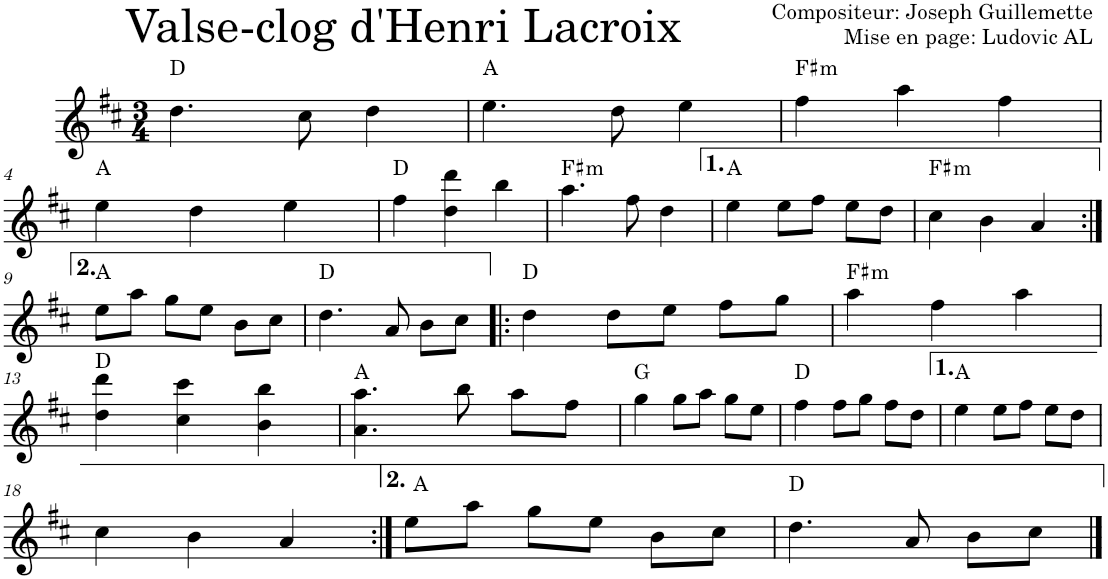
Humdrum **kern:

**kern	**harte
*part1	*part1
*staff1	*
*I"Violon	*
*I'Vln.	*
*clefG2	*
*k[f#c#]	*
*M3/4	*
=1	=1
4.dd\	D:maj
8cc#\	.
4dd\	.
=2	=2
4.ee\	A:maj
8dd\	.
4ee\	.
=3	=3
!	!LO:H:kt=m
4ff#\	F#:min
4aa\	.
4ff#\	.
!!LO:LB:g=z
=4	=4
4ee\	A:maj
4dd\	.
4ee\	.
=5	=5
4ff#\	D:maj
4dd\ 4ddd\	.
4bb\	.
=6	=6
!	!LO:H:kt=m
4.aa\	F#:min
8ff#\	.
4dd\	.
=7	=7
4ee\	A:maj
8ee\L	.
8ff#\J	.
8ee\L	.
8dd\J	.
=8	=8
!	!LO:H:kt=m
4cc#\	F#:min
4b\	.
4a/	.
!!LO:LB:g=z
=9:|!	=9:|!
8ee\L	A:maj
8aa\J	.
8gg\L	.
8ee\J	.
8b\L	.
8cc#\J	.
=10	=10
4.dd\	D:maj
8a/	.
8b\L	.
8cc#\J	.
=11!|:	=11!|:
4dd\	D:maj
8dd\L	.
8ee\J	.
8ff#\L	.
8gg\J	.
=12	=12
!	!LO:H:kt=m
4aa\	F#:min
4ff#\	.
4aa\	.
!!LO:LB:g=z
=13	=13
4dd\ 4ddd\	D:maj
4cc#\ 4ccc#\	.
4b\ 4bb\	.
=14	=14
4.a\ 4.aa\	A:maj
8bb\	.
8aa\L	.
8ff#\J	.
=15	=15
4gg\	G:maj
8gg\L	.
8aa\J	.
8gg\L	.
8ee\J	.
=16	=16
4ff#\	D:maj
8ff#\L	.
8gg\J	.
8ff#\L	.
8dd\J	.
=17	=17
4ee\	A:maj
8ee\L	.
8ff#\J	.
8ee\L	.
8dd\J	.
!!LO:LB:g=z
=18	=18
4cc#\	.
4b\	.
4a/	.
=19:|!	=19:|!
8ee\L	A:maj
8aa\J	.
8gg\L	.
8ee\J	.
8b\L	.
8cc#\J	.
=20	=20
4.dd\	D:maj
8a/	.
8b\L	.
8cc#\J	.
==	==
*-	*-
